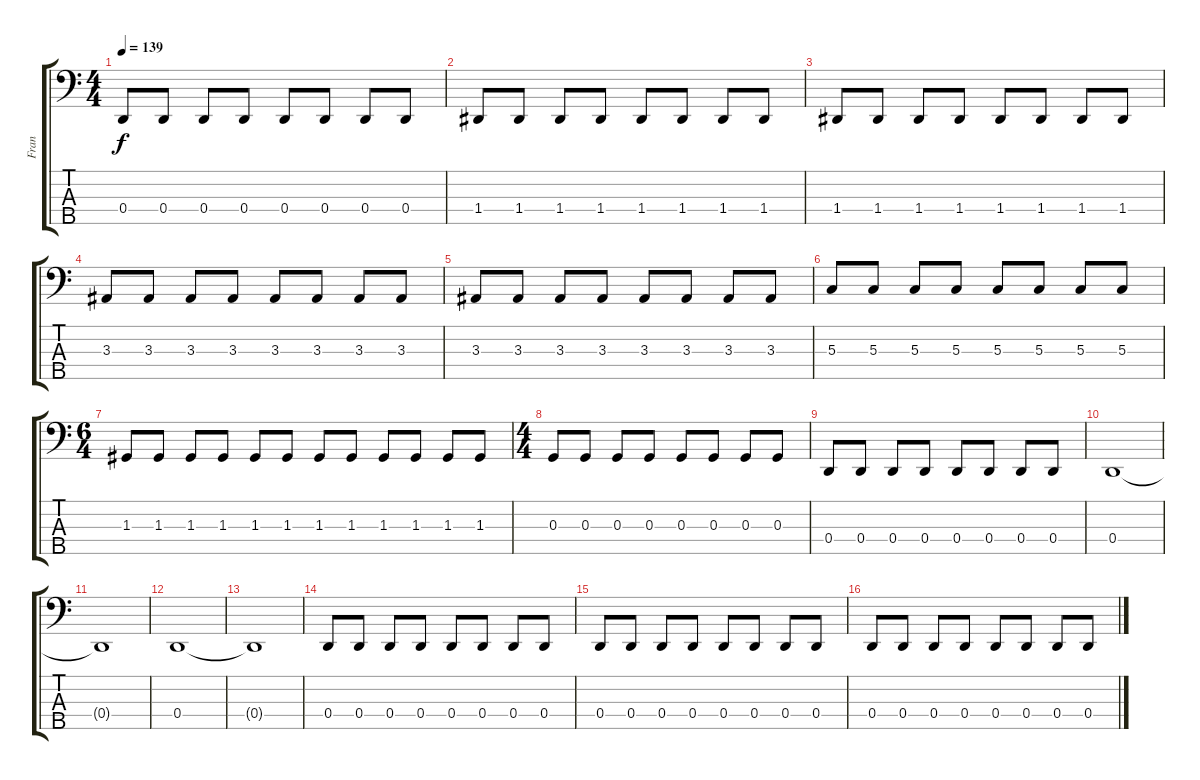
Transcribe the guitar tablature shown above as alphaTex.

\track ("Fran" "Fran") {instrument electricbassfinger}
\staff {score tabs}
\tuning (F2 C2 G1 D1 A0) {hide}
\ts (4 4)
\tempo 139
\clef f4
\ks c
0.4.8{dy f} 0.4.8 0.4.8 0.4.8 0.4.8 0.4.8 0.4.8 0.4.8 |
1.4.8 1.4.8 1.4.8 1.4.8 1.4.8 1.4.8 1.4.8 1.4.8 |
1.4.8 1.4.8 1.4.8 1.4.8 1.4.8 1.4.8 1.4.8 1.4.8 |
3.3.8 3.3.8 3.3.8 3.3.8 3.3.8 3.3.8 3.3.8 3.3.8 |
3.3.8 3.3.8 3.3.8 3.3.8 3.3.8 3.3.8 3.3.8 3.3.8 |
5.3.8 5.3.8 5.3.8 5.3.8 5.3.8 5.3.8 5.3.8 5.3.8 |
\ts (6 4)
1.3.8 1.3.8 1.3.8 1.3.8 1.3.8 1.3.8 1.3.8 1.3.8 1.3.8 1.3.8 1.3.8 1.3.8 |
\ts (4 4)
0.3.8 0.3.8 0.3.8 0.3.8 0.3.8 0.3.8 0.3.8 0.3.8 |
0.4.8 0.4.8 0.4.8 0.4.8 0.4.8 0.4.8 0.4.8 0.4.8 |
0.4.1 |
0.4{t}.1 |
0.4.1 |
0.4{t}.1 |
0.4.8 0.4.8 0.4.8 0.4.8 0.4.8 0.4.8 0.4.8 0.4.8 |
0.4.8 0.4.8 0.4.8 0.4.8 0.4.8 0.4.8 0.4.8 0.4.8 |
0.4.8 0.4.8 0.4.8 0.4.8 0.4.8 0.4.8 0.4.8 0.4.8
